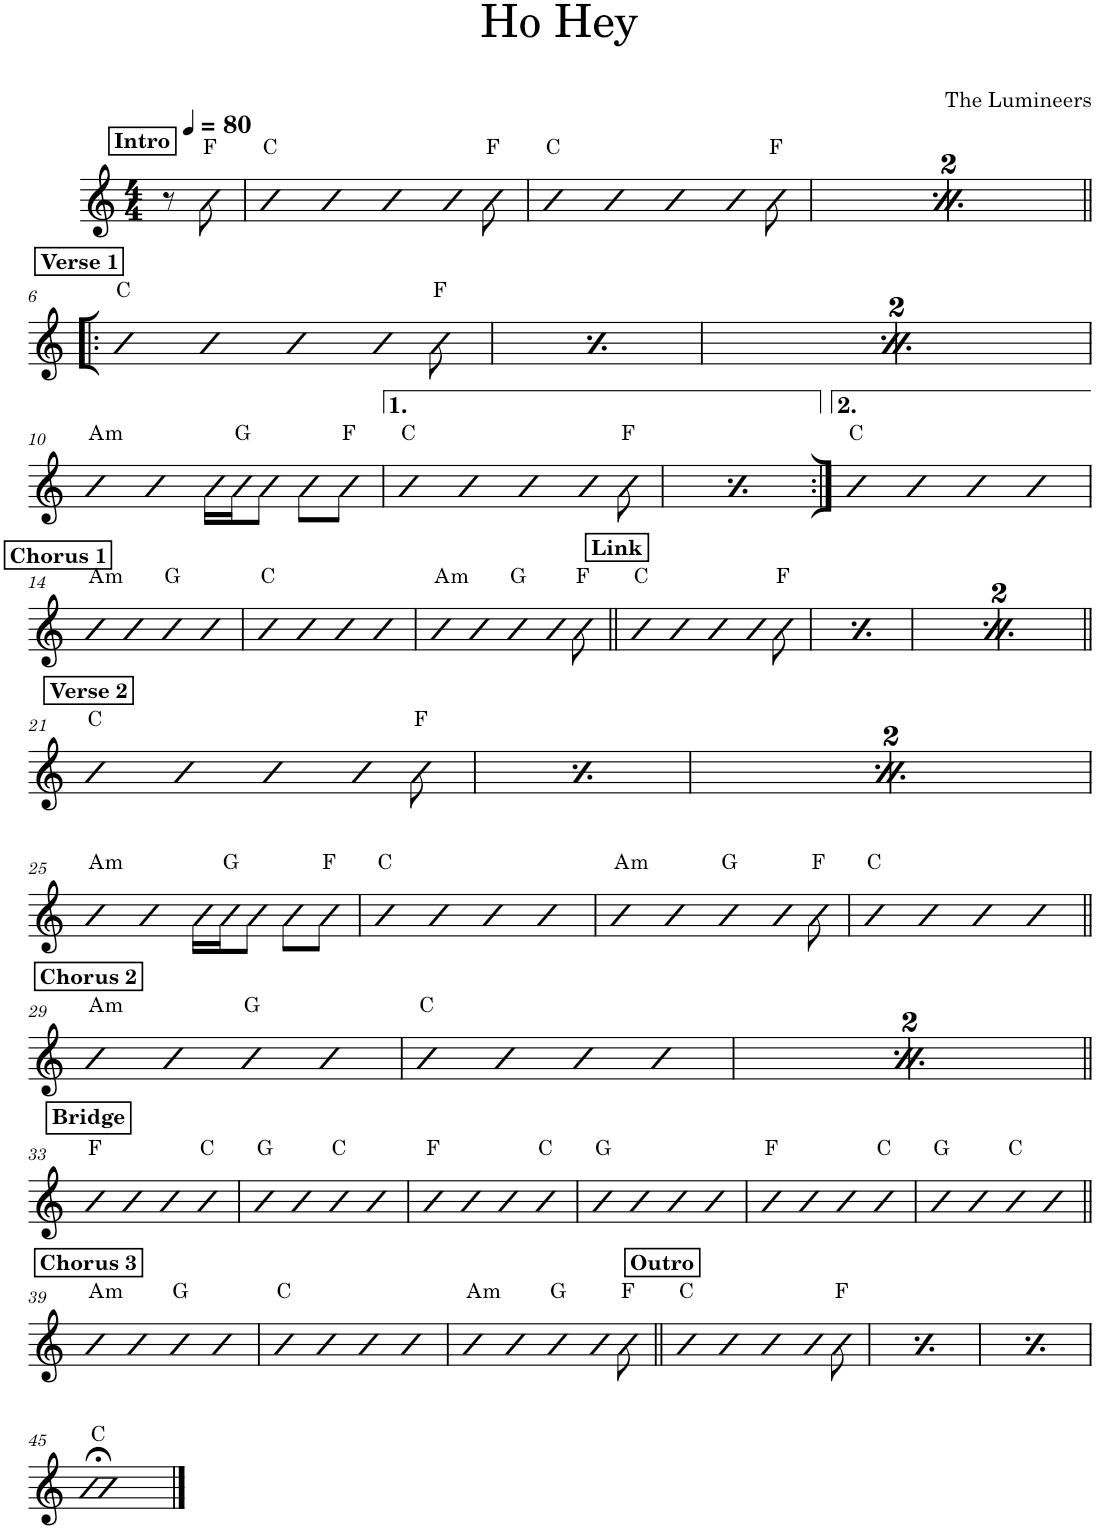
**kern	**harte
*part1	*part1
*staff1	*
*I"Piano	*
*I'Pno.	*
*clefG2	*
*k[]	*
*M4/4	*
*MM80	*
!!LO:REH:place=s1:a:B:cj:t=Intro
=1	=1
8r	.
8b\	F:maj
=2	=2
4b	C:maj
4b	.
4b	.
8b	.
8b\	F:maj
=3	=3
4b	C:maj
4b	.
4b	.
8b	.
8b\	F:maj
=4	=4
4b	C:maj
4b	.
4b	.
8b	.
8b\	F:maj
=5	=5
4b	C:maj
4b	.
4b	.
8b	.
8b\	F:maj
!!LO:LB:g=z
!!LO:REH:place=s1:a:B:cj:t=Verse 1
=6!|:	=6!|:
4b	C:maj
4b	.
4b	.
8b	.
8b\	F:maj
!!LO:REH:place=s1:a:B:cj:t=Verse 1
=7	=7
4b	C:maj
4b	.
4b	.
8b	.
8b\	F:maj
!!LO:REH:place=s1:a:B:cj:t=Verse 1
=8	=8
4b	C:maj
4b	.
4b	.
8b	.
8b\	F:maj
!!LO:REH:place=s1:a:B:cj:t=Verse 1
=9	=9
4b	C:maj
4b	.
4b	.
8b	.
8b\	F:maj
!!LO:LB:g=z
=10	=10
!	!LO:H:kt=m
4b	A:min
4b	.
16b\LL	.
16b\J	G:maj
8b\J	.
8b\L	.
8b\J	F:maj
=11	=11
4b	C:maj
4b	.
4b	.
8b	.
8b\	F:maj
=12	=12
4b	C:maj
4b	.
4b	.
8b	.
8b\	F:maj
=13:|!	=13:|!
4b	C:maj
4b	.
4b	.
4b	.
!!LO:LB:g=z
!!LO:REH:place=s1:a:B:cj:t=Chorus 1
=14	=14
!	!LO:H:kt=m
4b	A:min
4b	.
4b	G:maj
4b	.
=15	=15
4b	C:maj
4b	.
4b	.
4b	.
=16	=16
!	!LO:H:kt=m
4b	A:min
4b	.
4b	G:maj
8b	.
8b\	F:maj
!!LO:REH:place=s1:a:B:cj:t=Link
=17||	=17||
4b	C:maj
4b	.
4b	.
8b	.
8b\	F:maj
!!LO:REH:place=s1:a:B:cj:t=Link
=18	=18
4b	C:maj
4b	.
4b	.
8b	.
8b\	F:maj
!!LO:REH:place=s1:a:B:cj:t=Link
=19	=19
4b	C:maj
4b	.
4b	.
8b	.
8b\	F:maj
!!LO:REH:place=s1:a:B:cj:t=Link
=20	=20
4b	C:maj
4b	.
4b	.
8b	.
8b\	F:maj
!!LO:LB:g=z
!!LO:REH:place=s1:a:B:cj:t=Verse 2
=21||	=21||
4b	C:maj
4b	.
4b	.
8b	.
8b\	F:maj
!!LO:REH:place=s1:a:B:cj:t=Verse 2
=22	=22
4b	C:maj
4b	.
4b	.
8b	.
8b\	F:maj
!!LO:REH:place=s1:a:B:cj:t=Verse 2
=23	=23
4b	C:maj
4b	.
4b	.
8b	.
8b\	F:maj
!!LO:REH:place=s1:a:B:cj:t=Verse 2
=24	=24
4b	C:maj
4b	.
4b	.
8b	.
8b\	F:maj
!!LO:LB:g=z
=25	=25
!	!LO:H:kt=m
4b	A:min
4b	.
16b\LL	.
16b\J	G:maj
8b\J	.
8b\L	.
8b\J	F:maj
=26	=26
4b	C:maj
4b	.
4b	.
4b	.
=27	=27
!	!LO:H:kt=m
4b	A:min
4b	.
4b	G:maj
8b	.
8b\	F:maj
=28	=28
4b	C:maj
4b	.
4b	.
4b	.
!!LO:LB:g=z
!!LO:REH:place=s1:a:B:cj:t=Chorus 2
=29||	=29||
!	!LO:H:kt=m
4b	A:min
4b	.
4b	G:maj
4b	.
=30	=30
4b	C:maj
4b	.
4b	.
4b	.
!!LO:REH:place=s1:a:B:cj:t=Chorus 2
=31	=31
!	!LO:H:kt=m
4b	A:min
4b	.
4b	G:maj
4b	.
=32	=32
4b	C:maj
4b	.
4b	.
4b	.
!!LO:LB:g=z
!!LO:REH:place=s1:a:B:cj:t=Bridge
=33||	=33||
4b	F:maj
4b	.
4b	.
4b	C:maj
=34	=34
4b	G:maj
4b	.
4b	C:maj
4b	.
=35	=35
4b	F:maj
4b	.
4b	.
4b	C:maj
=36	=36
4b	G:maj
4b	.
4b	.
4b	.
=37	=37
4b	F:maj
4b	.
4b	.
4b	C:maj
=38	=38
4b	G:maj
4b	.
4b	C:maj
4b	.
!!LO:LB:g=z
!!LO:REH:place=s1:a:B:cj:t=Chorus 3
=39||	=39||
!	!LO:H:kt=m
4b	A:min
4b	.
4b	G:maj
4b	.
=40	=40
4b	C:maj
4b	.
4b	.
4b	.
=41	=41
!	!LO:H:kt=m
4b	A:min
4b	.
4b	G:maj
8b	.
8b\	F:maj
!!LO:REH:place=s1:a:B:cj:t=Outro
=42||	=42||
4b	C:maj
4b	.
4b	.
8b	.
8b\	F:maj
!!LO:REH:place=s1:a:B:cj:t=Outro
=43	=43
4b	C:maj
4b	.
4b	.
8b	.
8b\	F:maj
!!LO:REH:place=s1:a:B:cj:t=Outro
=44	=44
4b	C:maj
4b	.
4b	.
8b	.
8b\	F:maj
!!LO:LB:g=z
=45	=45
1b;<	C:maj
==	==
*-	*-
